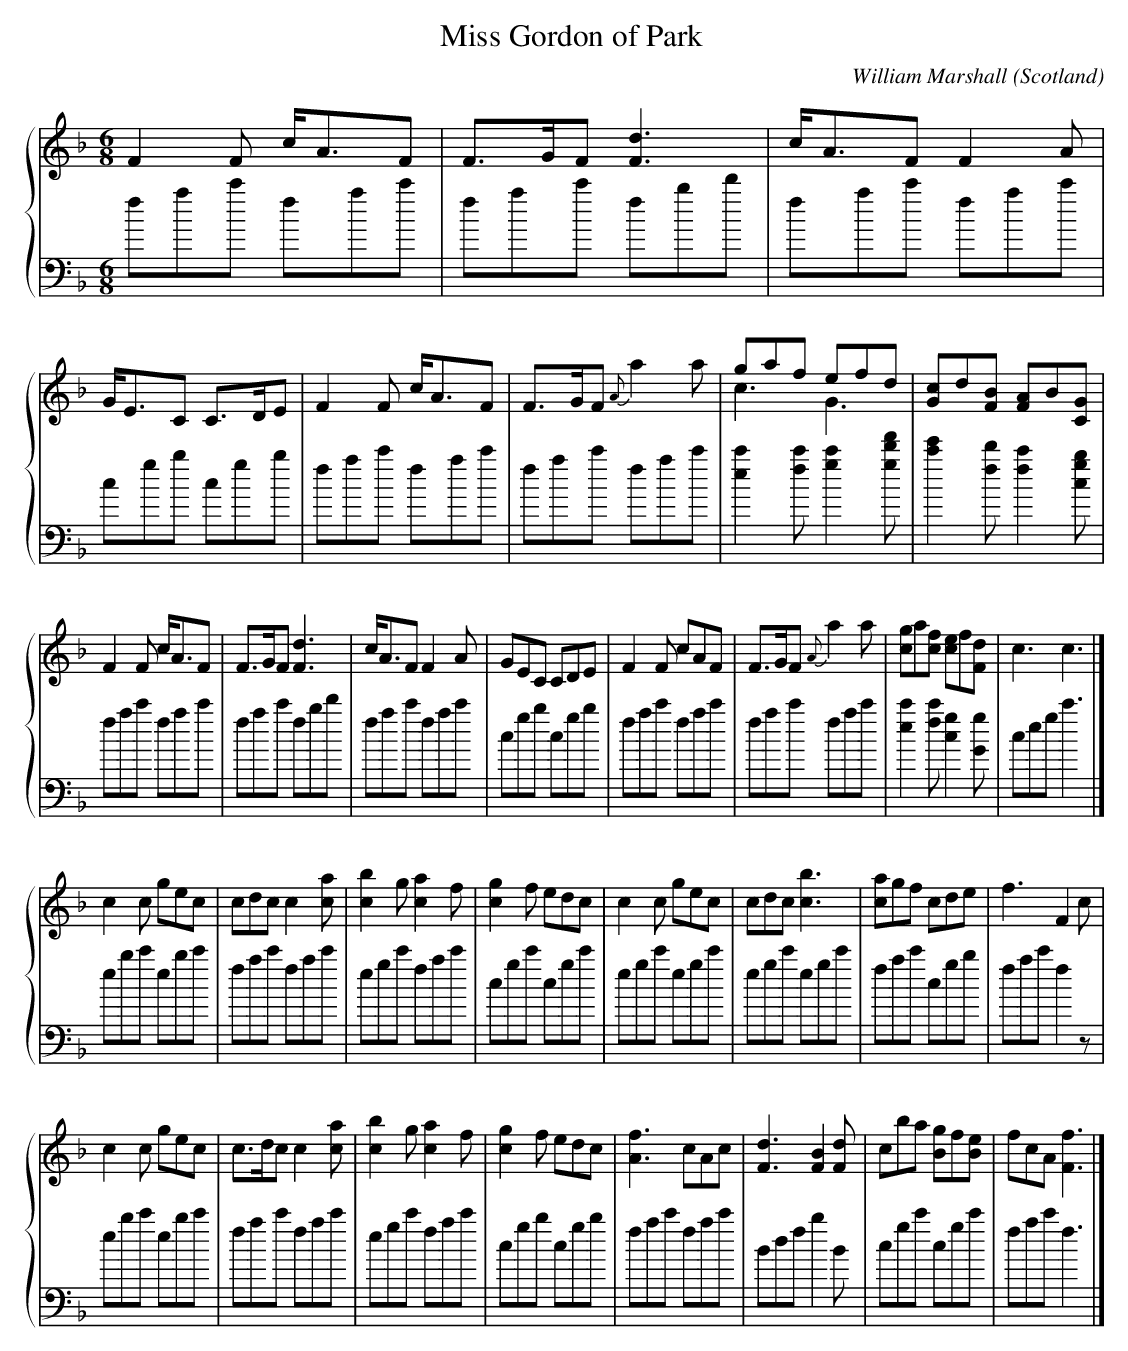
X:1
T:Miss Gordon of Park
C:William Marshall
L:1/8
M:6/8
O:Scotland
K:F
%%staves {1 2}
V:1
F2F c/A3/F | F3/G/F [Fd]3  | c/A3/F F2A          | G/E3/C    C3/D/E | \
F2F c/A3/F | F3/G/F {A}a2a | gaf    efd & c3 G3  | [Gc]d[FB] [FA]B[CG] |
F2F c/A3/F | F3/G/F [Fd]3  | c/A3/F F2A          | GEC        CDE | \
F2F cAF    | F3/G/F {A}a2a | [cg]a[cf] [ce]f[Fd] | c3         c3 |]
c2c   gec | cdc    c2[ca]    | [cb]2g [ca]2f    | [cg]2f edc | \
c2c   gec | cdc    [cb]3     | [ca]gf cde       | f3     F2c |
c2c   gec | c3/d/c c2[ca]    | [cb]2g [ca]2f    | [cg]2f edc | \
[Af]3 cAc | [Fd]3  [FB]2[Fd] | cba    [Bg]f[Be] | fcA    [Ff]3 |]
V:2 clef=bass
fac' fac' | fac' fbd' | fac' fac' | cgb cgb | \
fac' fac' | fac' fac' | [ec']2[fc'] [gc']2[gd'f'] | [c'e']2[fd'] [fc']2[cgb] | \
fac' fac' | fac' fbd' | fac' fac' | cgb cgb | \
fac' fac' | fac' fac' | [ec']2[fc'] [gc]2[Gg] | ceg c'3 |] \
ebc' ebc' | fac' fac' | egc' fac' | cgc' cgc' | \
egc' egc' | egc' egc' | fac' cgb | fac' f2z | \
ebc' ebc' | fac' fac' | egc' fac' | cgb cgb | \
fac' fac' | Bdf b2B | cgc' cgc' | fac' f3 |]
